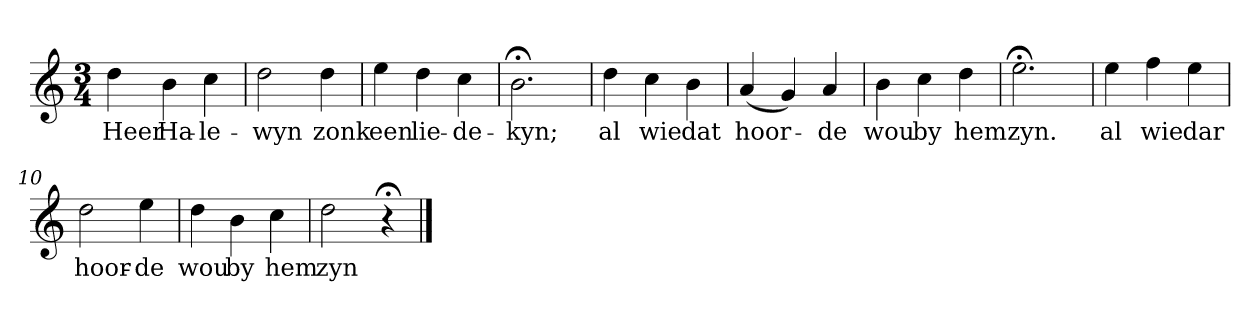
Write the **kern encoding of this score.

**kern	**text
*part1	*part1
*staff1	*staff1
*k[]	*
*D:dor	*
*M3/4	*
*MM120	*
=1	=1
4dd	Heer
4b	Ha-
4cc	-le-
=2	=2
2dd	-wyn
4dd	zonk
=3	=3
4ee	een
4dd	lie-
4cc	-de-
=4	=4
2.b;<	-kyn;
=5	=5
4dd	al
4cc	wie
4b	dat
=6	=6
(4a	hoor-
4g)	.
4a	-de
=7	=7
4b	wou
4cc	by
4dd	hem
=8	=8
2.ee;<	zyn.
=9	=9
4ee	al
4ff	wie
4ee	dar
=10	=10
2dd	hoor-
4ee	-de
=11	=11
4dd	wou
4b	by
4cc	hem
=12	=12
2dd	zyn
4r;<	.
==	==
*-	*-
